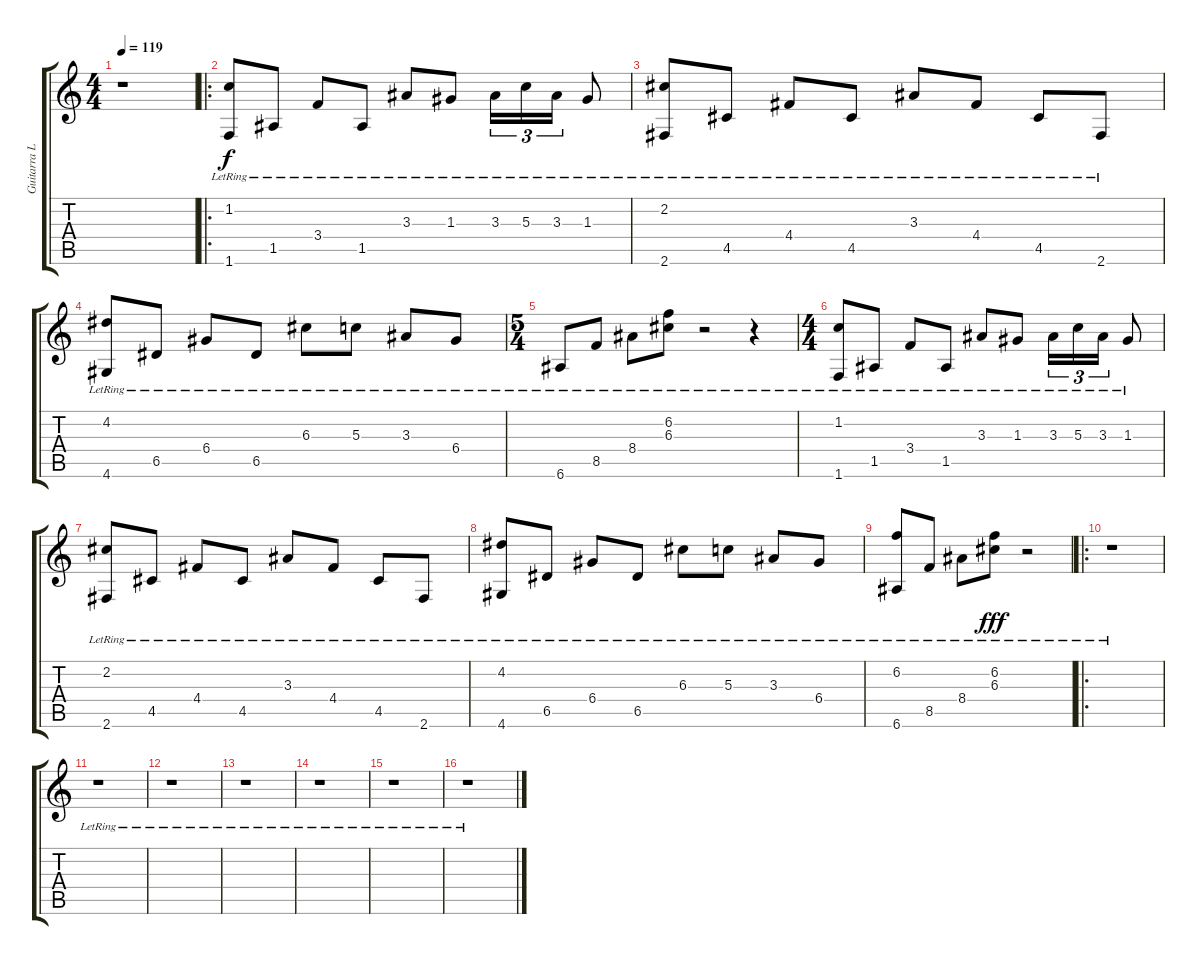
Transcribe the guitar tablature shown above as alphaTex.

\track ("Guitarra Limpia" "Guitarra L") {instrument acousticguitarsteel}
\staff {score tabs}
\tuning (E4 B3 G3 D3 A2 E2) {hide}
\ts (4 4)
\tempo 119
\clef g2
\ks c
r.1{dy f} |
\ro
(1.2{lr} 1.6{lr}).8 1.5{lr}.8 3.4{lr}.8 1.5{lr}.8 3.3{lr}.8 1.3{lr}.8 3.3{lr}.16{tu (3 2)} 5.3{lr}.16{tu (3 2)} 3.3{lr}.16{tu (3 2)} 1.3{lr}.8 |
(2.2{lr} 2.6{lr}).8 4.5{lr}.8 4.4{lr}.8 4.5{lr}.8 3.3{lr}.8 4.4{lr}.8 4.5{lr}.8 2.6{lr}.8 |
(4.2{lr} 4.6{lr}).8 6.5{lr}.8 6.4{lr}.8 6.5{lr}.8 6.3{lr}.8 5.3{lr}.8 3.3{lr}.8 6.4{lr}.8 |
\ts (5 4)
6.6{lr}.8 8.5{lr}.8 8.4{lr}.8 (6.2{lr} 6.3{lr}).8 r.2 r.4 |
\ts (4 4)
(1.2{lr} 1.6{lr}).8 1.5{lr}.8 3.4{lr}.8 1.5{lr}.8 3.3{lr}.8 1.3{lr}.8 3.3{lr}.16{tu (3 2)} 5.3{lr}.16{tu (3 2)} 3.3{lr}.16{tu (3 2)} 1.3{lr}.8 |
(2.2{lr} 2.6{lr}).8 4.5{lr}.8 4.4{lr}.8 4.5{lr}.8 3.3{lr}.8 4.4{lr}.8 4.5{lr}.8 2.6{lr}.8 |
(4.2{lr} 4.6{lr}).8 6.5{lr}.8 6.4{lr}.8 6.5{lr}.8 6.3{lr}.8 5.3{lr}.8 3.3{lr}.8 6.4{lr}.8 |
(6.2{lr} 6.6{lr}).8 8.5{lr}.8 8.4{lr}.8 (6.2{lr} 6.3{lr}).8{dy fff} r.2 |
\ro
r.1 |
r.1 |
r.1 |
r.1 |
r.1 |
r.1 |
r.1
